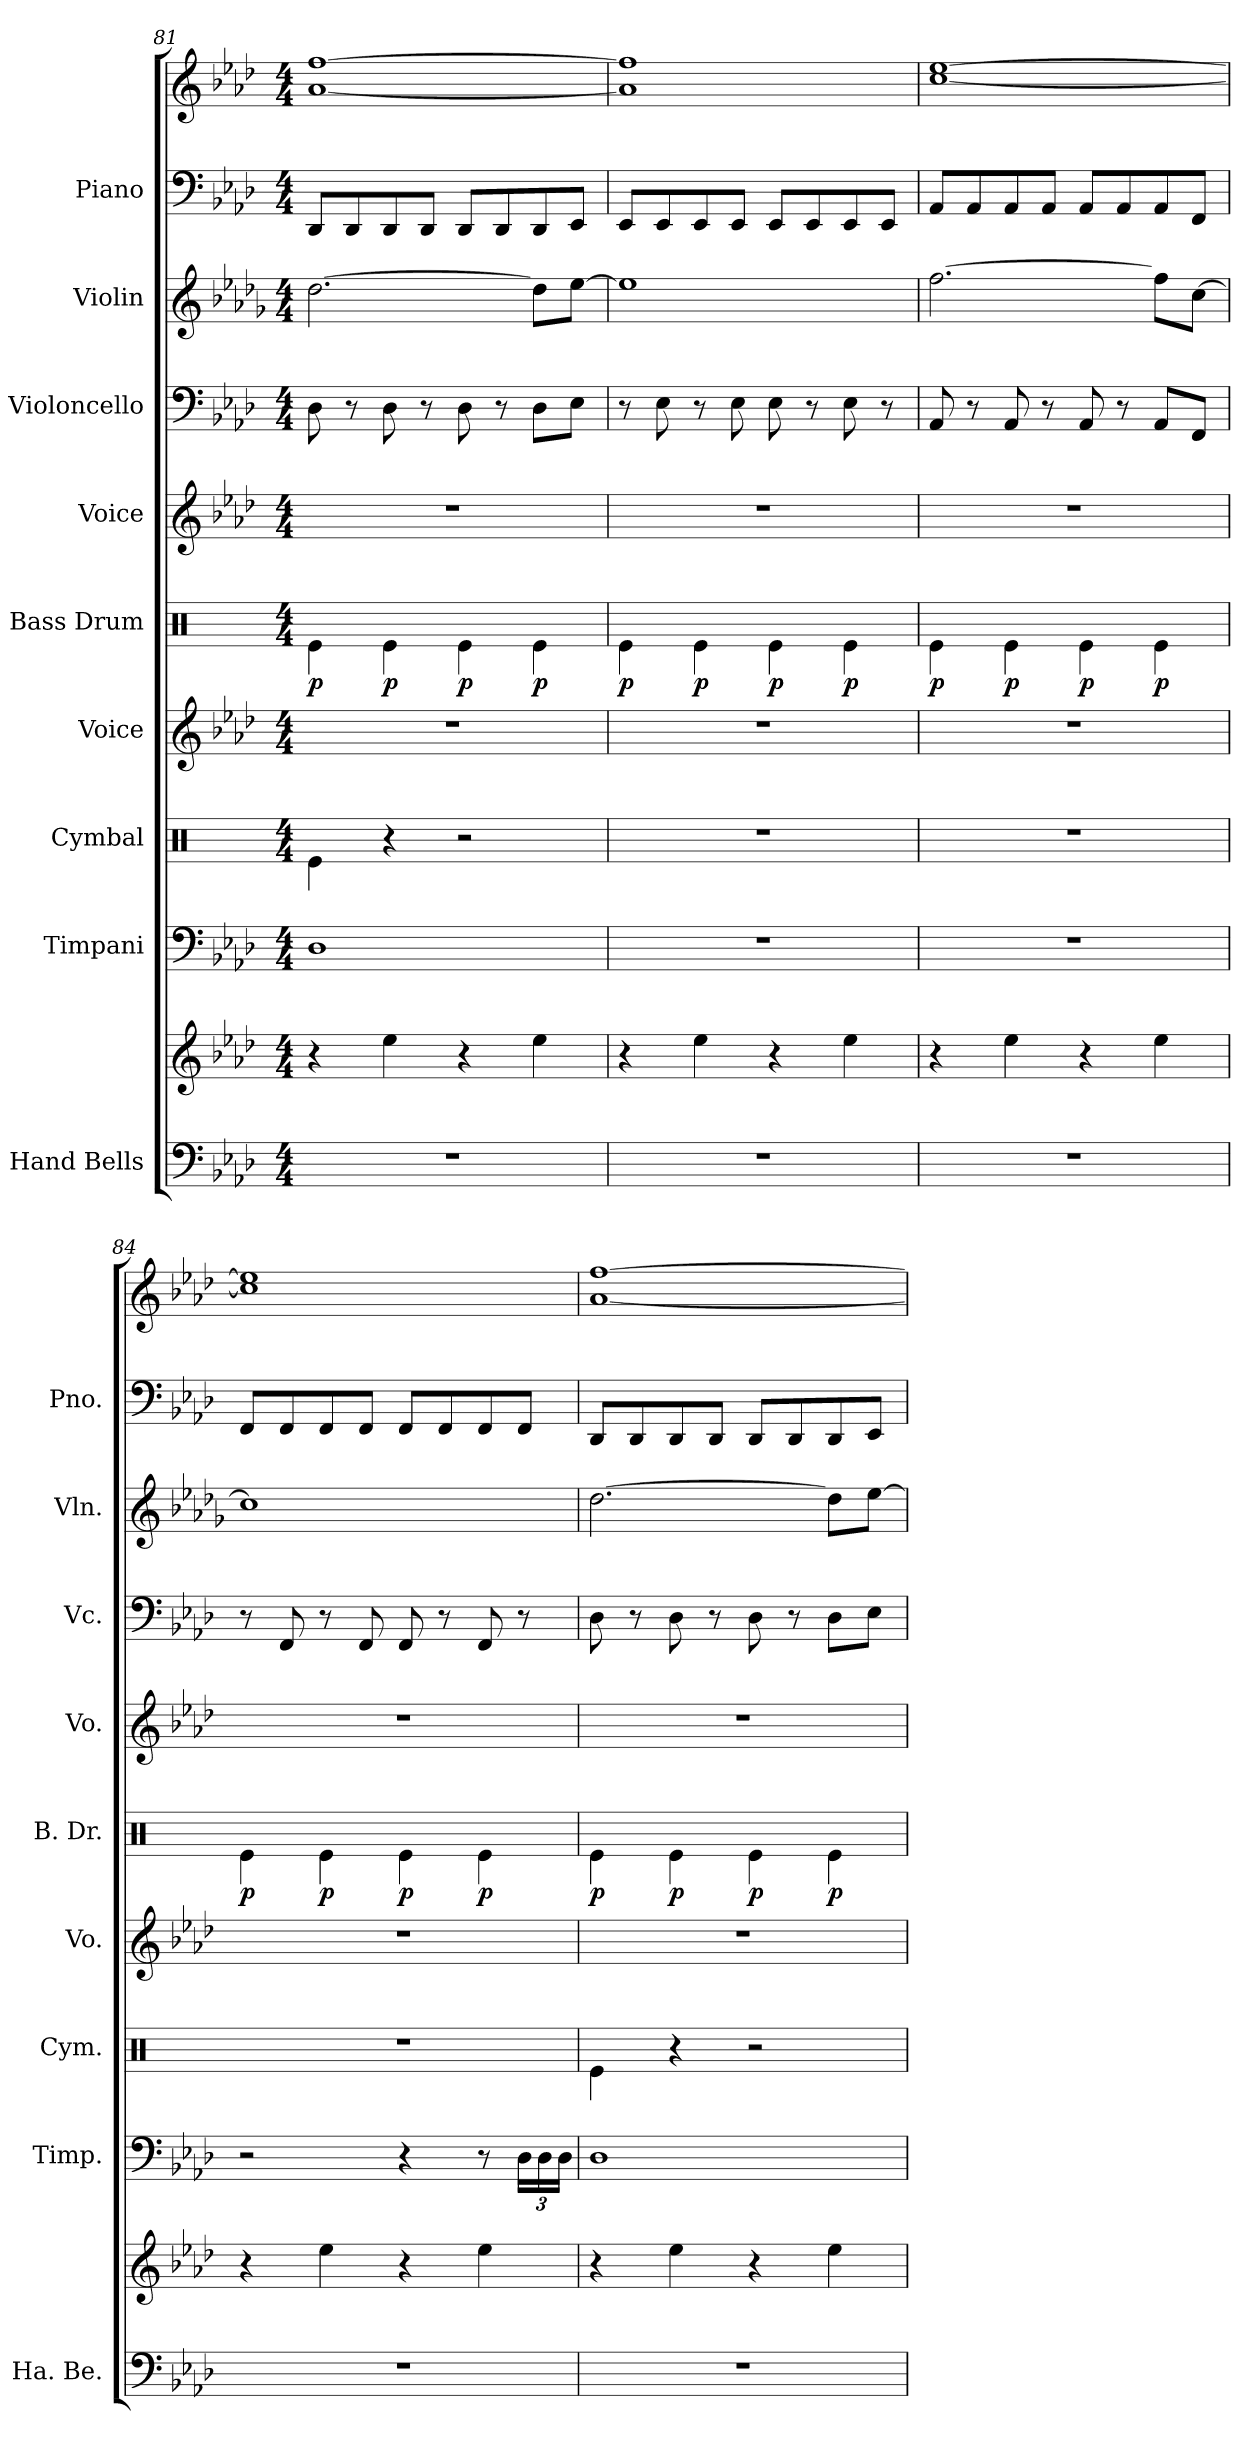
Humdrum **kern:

**kern	**kern	**kern	**kern	**kern	**kern	**dynam	**kern	**kern	**kern	**kern	**kern
*part9	*part9	*part8	*part7	*part6	*part5	*part5	*part4	*part3	*part2	*part1	*part1
*staff11	*staff10	*staff9	*staff8	*staff7	*staff6	*staff6	*staff5	*staff4	*staff3	*staff2	*staff1
*I"Hand Bells	*	*I"Timpani	*I"Cymbal	*I"Voice	*I"Bass Drum	*	*I"Voice	*I"Violoncello	*I"Violin	*I"Piano	*
*I'Ha. Be.	*	*I'Timp.	*I'Cym.	*I'Vo.	*I'B. Dr.	*	*I'Vo.	*I'Vc.	*I'Vln.	*I'Pno.	*
!!LO:PB:g=z
*clefF4	*clefG2	*clefF4	*clefX	*clefG2	*clefX	*	*clefG2	*clefF4	*clefG2	*clefF4	*clefG2
*k[b-e-a-d-]	*k[b-e-a-d-]	*k[b-e-a-d-]	*k[]	*k[b-e-a-d-]	*k[]	*	*k[b-e-a-d-]	*k[b-e-a-d-]	*k[b-e-a-d-g-]	*k[b-e-a-d-]	*k[b-e-a-d-]
*M4/4	*M4/4	*M4/4	*M4/4	*M4/4	*M4/4	*	*M4/4	*M4/4	*M4/4	*M4/4	*M4/4
=81	=81	=81	=81	=81	=81	=81	=81	=81	=81	=81	=81
!	!	!	!	!	!	!LO:DY:b	!	!	!	!	!
1r	4r	1D-	4Re\	1r	4Re\	p	1r	8D-\	[2.dd-\	8DD-/L	[1a- [1ff
.	.	.	.	.	.	.	.	8r	.	8DD-/	.
!	!	!	!	!	!	!LO:DY:b	!	!	!	!	!
.	4ee-\	.	4r	.	4Re\	p	.	8D-\	.	8DD-/	.
.	.	.	.	.	.	.	.	8r	.	8DD-/J	.
!	!	!	!	!	!	!LO:DY:b	!	!	!	!	!
.	4r	.	2r	.	4Re\	p	.	8D-\	.	8DD-/L	.
.	.	.	.	.	.	.	.	8r	.	8DD-/	.
!	!	!	!	!	!	!LO:DY:b	!	!	!	!	!
.	4ee-\	.	.	.	4Re\	p	.	8D-\L	8dd-\L]	8DD-/	.
.	.	.	.	.	.	.	.	8E-\J	[8ee-\J	8EE-/J	.
=82	=82	=82	=82	=82	=82	=82	=82	=82	=82	=82	=82
!	!	!	!	!	!	!LO:DY:b	!	!	!	!	!
1r	4r	1r	1r	1r	4Re\	p	1r	8r	1ee-]	8EE-/L	1a-] 1ff]
.	.	.	.	.	.	.	.	8E-\	.	8EE-/	.
!	!	!	!	!	!	!LO:DY:b	!	!	!	!	!
.	4ee-\	.	.	.	4Re\	p	.	8r	.	8EE-/	.
.	.	.	.	.	.	.	.	8E-\	.	8EE-/J	.
!	!	!	!	!	!	!LO:DY:b	!	!	!	!	!
.	4r	.	.	.	4Re\	p	.	8E-\	.	8EE-/L	.
.	.	.	.	.	.	.	.	8r	.	8EE-/	.
!	!	!	!	!	!	!LO:DY:b	!	!	!	!	!
.	4ee-\	.	.	.	4Re\	p	.	8E-\	.	8EE-/	.
.	.	.	.	.	.	.	.	8r	.	8EE-/J	.
=83	=83	=83	=83	=83	=83	=83	=83	=83	=83	=83	=83
!	!	!	!	!	!	!LO:DY:b	!	!	!	!	!
1r	4r	1r	1r	1r	4Re\	p	1r	8AA-/	[2.ff\	8AA-/L	[1cc [1ee-
.	.	.	.	.	.	.	.	8r	.	8AA-/	.
!	!	!	!	!	!	!LO:DY:b	!	!	!	!	!
.	4ee-\	.	.	.	4Re\	p	.	8AA-/	.	8AA-/	.
.	.	.	.	.	.	.	.	8r	.	8AA-/J	.
!	!	!	!	!	!	!LO:DY:b	!	!	!	!	!
.	4r	.	.	.	4Re\	p	.	8AA-/	.	8AA-/L	.
.	.	.	.	.	.	.	.	8r	.	8AA-/	.
!	!	!	!	!	!	!LO:DY:b	!	!	!	!	!
.	4ee-\	.	.	.	4Re\	p	.	8AA-/L	8ff\L]	8AA-/	.
.	.	.	.	.	.	.	.	8FF/J	[8cc\J	8FF/J	.
!!LO:PB:g=z
=84	=84	=84	=84	=84	=84	=84	=84	=84	=84	=84	=84
!	!	!	!	!	!	!LO:DY:b	!	!	!	!	!
1r	4r	2r	1r	1r	4Re\	p	1r	8r	1cc]	8FF/L	1cc] 1ee-]
.	.	.	.	.	.	.	.	8FF/	.	8FF/	.
!	!	!	!	!	!	!LO:DY:b	!	!	!	!	!
.	4ee-\	.	.	.	4Re\	p	.	8r	.	8FF/	.
.	.	.	.	.	.	.	.	8FF/	.	8FF/J	.
!	!	!	!	!	!	!LO:DY:b	!	!	!	!	!
.	4r	4r	.	.	4Re\	p	.	8FF/	.	8FF/L	.
.	.	.	.	.	.	.	.	8r	.	8FF/	.
!	!	!	!	!	!	!LO:DY:b	!	!	!	!	!
.	4ee-\	8r	.	.	4Re\	p	.	8FF/	.	8FF/	.
*	*	*Xbrackettup	*	*	*	*	*	*	*	*	*
.	.	24D-\LL	.	.	.	.	.	8r	.	8FF/J	.
.	.	24D-\	.	.	.	.	.	.	.	.	.
.	.	24D-\JJ	.	.	.	.	.	.	.	.	.
=85	=85	=85	=85	=85	=85	=85	=85	=85	=85	=85	=85
!	!	!	!	!	!	!LO:DY:b	!	!	!	!	!
1r	4r	1D-	4Re\	1r	4Re\	p	1r	8D-\	[2.dd-\	8DD-/L	[1a- [1ff
.	.	.	.	.	.	.	.	8r	.	8DD-/	.
!	!	!	!	!	!	!LO:DY:b	!	!	!	!	!
.	4ee-\	.	4r	.	4Re\	p	.	8D-\	.	8DD-/	.
.	.	.	.	.	.	.	.	8r	.	8DD-/J	.
!	!	!	!	!	!	!LO:DY:b	!	!	!	!	!
.	4r	.	2r	.	4Re\	p	.	8D-\	.	8DD-/L	.
.	.	.	.	.	.	.	.	8r	.	8DD-/	.
!	!	!	!	!	!	!LO:DY:b	!	!	!	!	!
.	4ee-\	.	.	.	4Re\	p	.	8D-\L	8dd-\L]	8DD-/	.
.	.	.	.	.	.	.	.	8E-\J	[8ee-\J	8EE-/J	.
=	=	=	=	=	=	=	=	=	=	=	=
*-	*-	*-	*-	*-	*-	*-	*-	*-	*-	*-	*-
